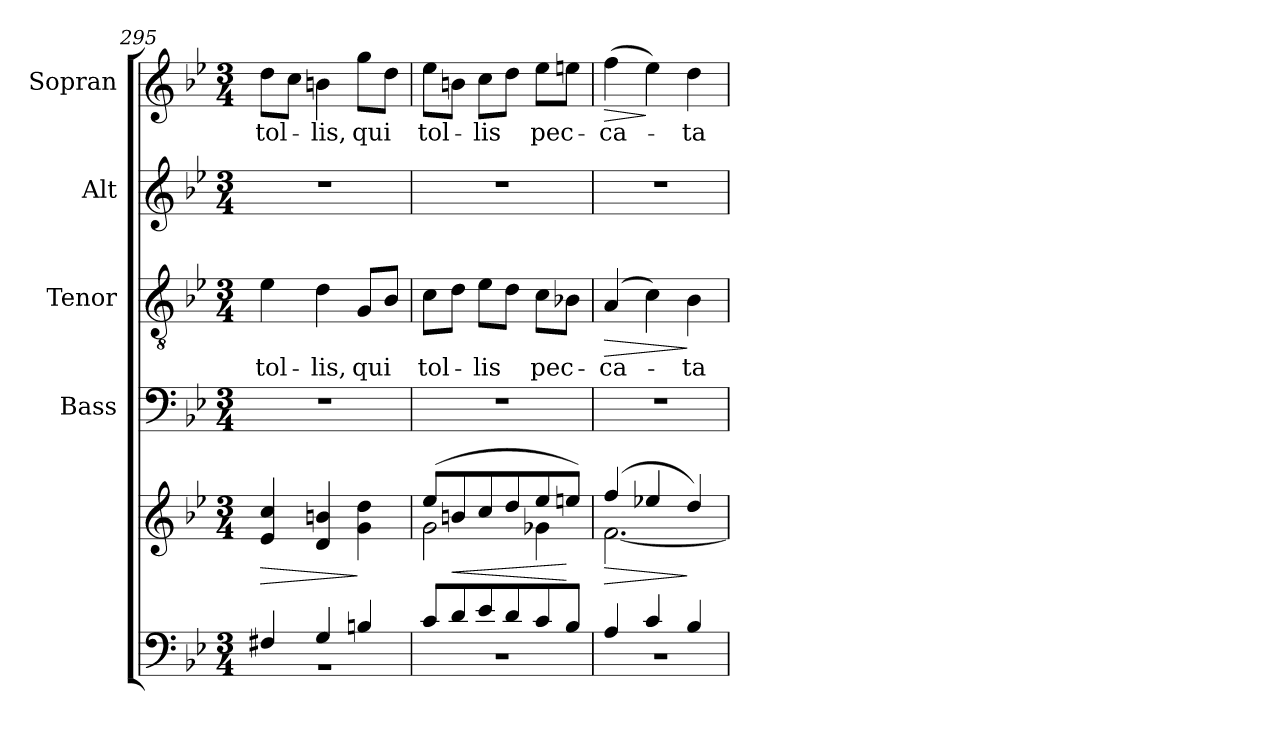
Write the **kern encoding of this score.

**kern	**kern	**dynam	**kern	**kern	**text	**dynam	**kern	**kern	**text	**dynam
*part5	*part5	*part5	*part4	*part3	*part3	*part3	*part2	*part1	*part1	*part1
*staff6	*staff5	*staff5/6	*staff4	*staff3	*staff3	*staff3	*staff2	*staff1	*staff1	*staff1
*	*	*	*I"Bass	*I"Tenor	*	*	*I"Alt	*I"Sopran	*	*
*	*	*	*I'B.	*I'T.	*	*	*I'A.	*I'S.	*	*
*clefF4	*clefG2	*	*clefF4	*clefGv2	*	*	*clefG2	*clefG2	*	*
*k[b-e-]	*k[b-e-]	*	*k[b-e-]	*k[b-e-]	*	*	*k[b-e-]	*k[b-e-]	*	*
*B-:	*B-:	*	*B-:	*B-:	*	*	*B-:	*B-:	*	*
*M3/4	*M3/4	*	*M3/4	*M3/4	*	*	*M3/4	*M3/4	*	*
=295	=295	=295	=295	=295	=295	=295	=295	=295	=295	=295
*^	*	*	*	*	*	*	*	*	*	*
!	!LO:N:vis=1	!	!LO:HP:b	!	!	!LO:LY:b	!	!	!	!LO:LY:b	!
4F#X/	2.rBB	4e-/ 4cc/	>	2.r	4e-\	tol-	.	2.r	8dd\L	tol-	.
.	.	.	.	.	.	.	.	.	8cc\J	.	.
!	!	!	!	!	!	!LO:LY:b	!	!	!	!LO:LY:b	!
4G/	.	4d/ 4bn/	.	.	4d\	-lis,	.	.	4bn\	-lis,	.
!	!	!	!	!	!	!LO:LY:b	!	!	!	!LO:LY:b	!
4Bn/	.	4g\ 4dd\	]	.	8G/L	qui	.	.	8gg\L	qui	.
.	.	.	.	.	8B-/J	.	.	.	8dd\J	.	.
=296	=296	=296	=296	=296	=296	=296	=296	=296	=296	=296	=296
!	!LO:N:vis=1	!	!	!	!	!LO:LY:b	!	!	!	!LO:LY:b	!
*	*	*^	*	*	*	*	*	*	*	*	*
8c/L	2.r	(>8ee-/L	2g\	.	2.r	8c\L	tol-	.	2.r	8ee-\L	tol-	.
!	!	!	!	!LO:HP:b	!	!	!	!	!	!	!	!
8d/	.	8bn/	.	<	.	8d\J	.	.	.	8bn\J	.	.
!	!	!	!	!	!	!	!LO:LY:b	!	!	!	!LO:LY:b	!
8e-/	.	8cc/	.	.	.	8e-\L	-lis	.	.	8cc\L	-lis	.
8d/	.	8dd/	.	.	.	8d\J	.	.	.	8dd\J	.	.
!	!	!	!	!	!	!	!LO:LY:b	!	!	!	!LO:LY:b	!
8c/	.	8ee-/	4g-X\	.	.	8c\L	pec-	.	.	8ee-\L	pec-	.
8B-/J	.	8een/J)	.	[	.	8B-X\J	.	.	.	8een\J	.	.
=297	=297	=297	=297	=297	=297	=297	=297	=297	=297	=297	=297	=297
!	!LO:N:vis=1	!	!	!LO:HP:b	!	!	!LO:LY:b	!LO:HP:b	!	!	!LO:LY:b	!LO:HP:b
4A/	2.r	(4ff/	[<2.f\	>	2.r	(4A/	-ca-	>	2.r	(>4ff\	-ca-	>
4c/	.	4ee-X/	.	.	.	4c\)	.	.	.	4ee-\)	.	]
!	!	!	!	!	!	!	!LO:LY:b	!	!	!	!LO:LY:b	!
4B-/	.	4dd/)	.	]	.	4B-\	-ta	]	.	4dd\	-ta	.
*v	*v	*	*	*	*	*	*	*	*	*	*	*
*	*v	*v	*	*	*	*	*	*	*	*	*
=	=	=	=	=	=	=	=	=	=	=
*-	*-	*-	*-	*-	*-	*-	*-	*-	*-	*-
